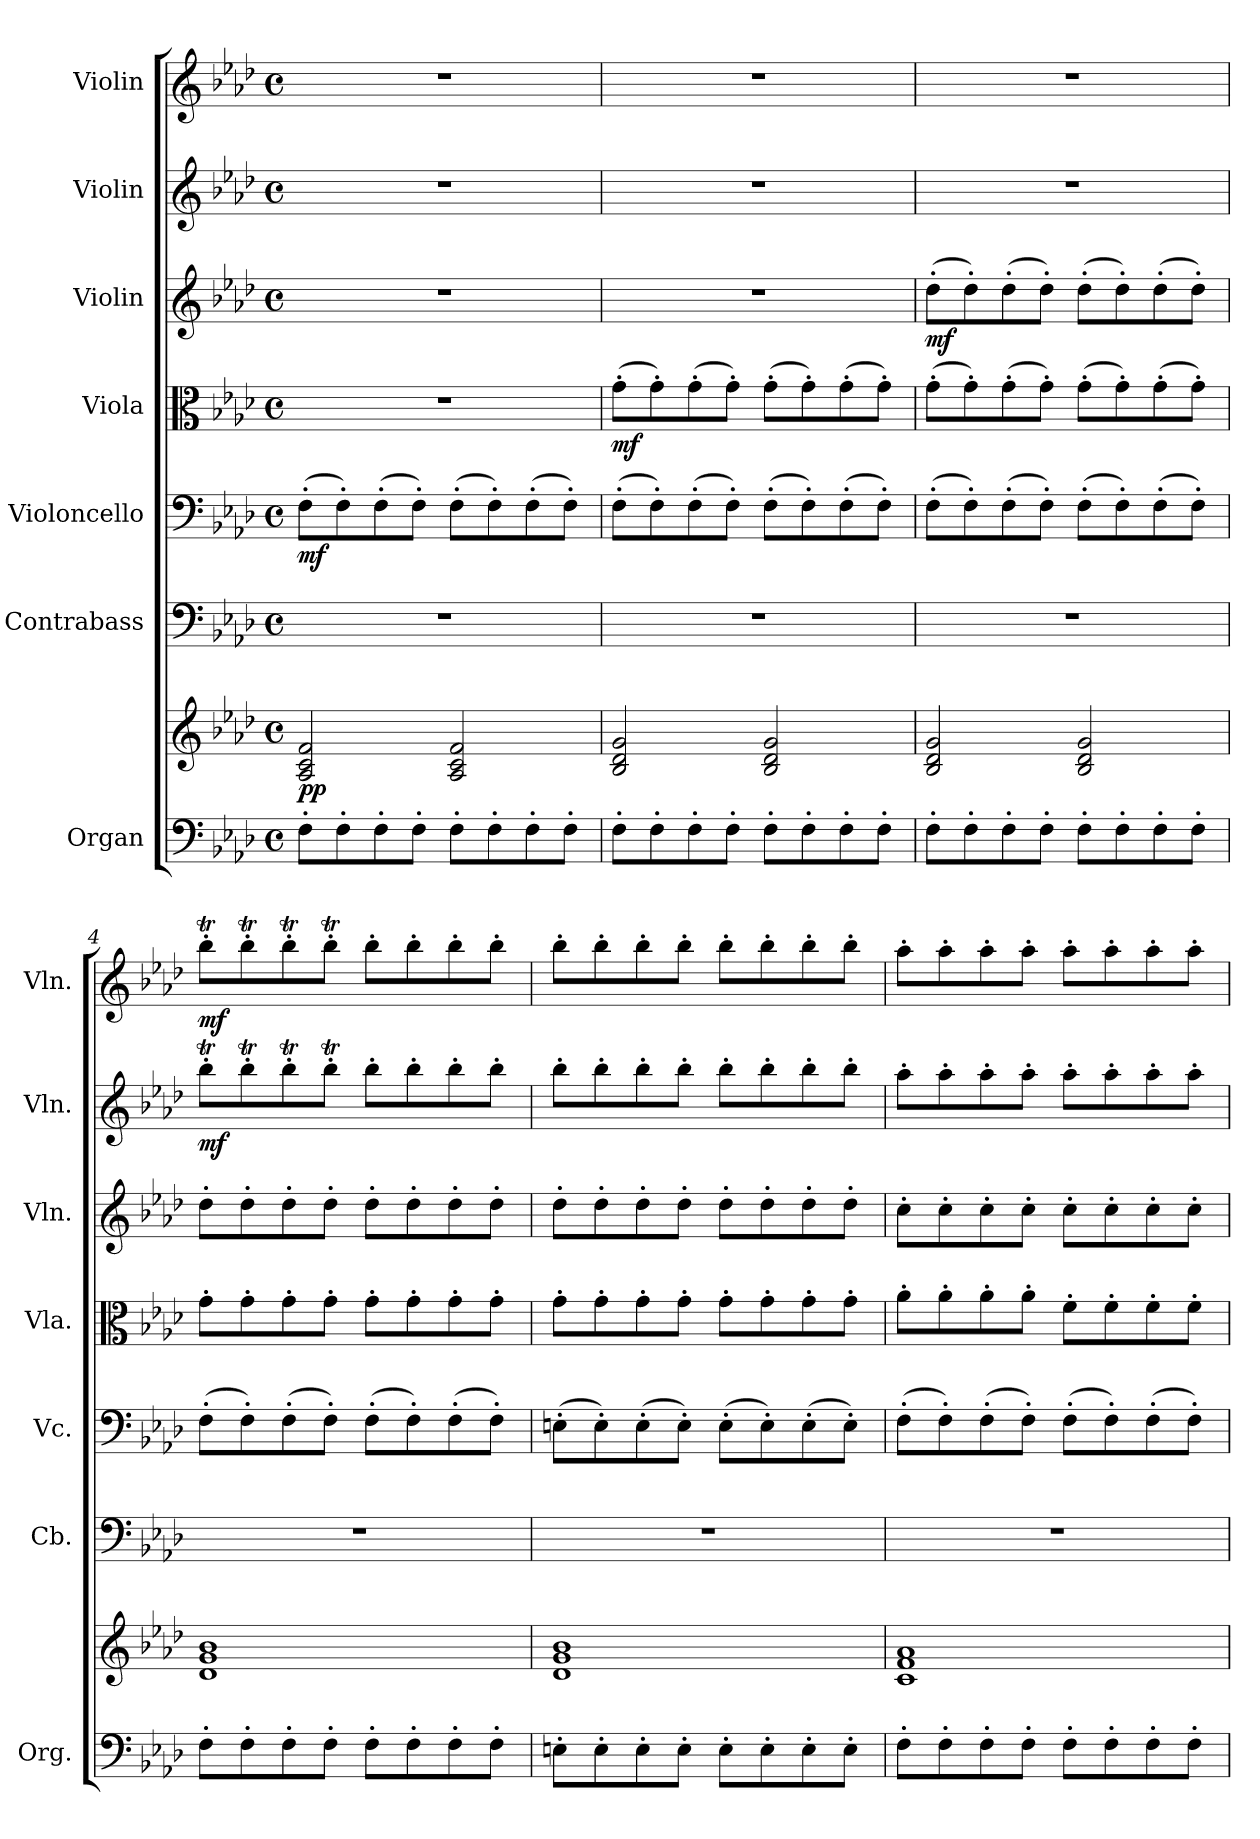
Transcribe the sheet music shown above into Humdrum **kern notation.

**kern	**kern	**dynam	**kern	**kern	**dynam	**kern	**dynam	**kern	**dynam	**kern	**dynam	**kern	**dynam
*part7	*part7	*part7	*part6	*part5	*part5	*part4	*part4	*part3	*part3	*part2	*part2	*part1	*part1
*staff8	*staff7	*staff7/8	*staff6	*staff5	*staff5	*staff4	*staff4	*staff3	*staff3	*staff2	*staff2	*staff1	*staff1
*I"Organ	*	*	*I"Contrabass	*I"Violoncello	*	*I"Viola	*	*I"Violin	*	*I"Violin	*	*I"Violin	*
*I'Org.	*	*	*I'Cb.	*I'Vc.	*	*I'Vla.	*	*I'Vln.	*	*I'Vln.	*	*I'Vln.	*
*clefF4	*clefG2	*	*clefF4	*clefF4	*	*clefC3	*	*clefG2	*	*clefG2	*	*clefG2	*
*	*	*	*ITrd7c12	*	*	*	*	*	*	*	*	*	*
*k[b-e-a-d-]	*k[b-e-a-d-]	*	*k[b-e-a-d-]	*k[b-e-a-d-]	*	*k[b-e-a-d-]	*	*k[b-e-a-d-]	*	*k[b-e-a-d-]	*	*k[b-e-a-d-]	*
*M4/4	*M4/4	*	*M4/4	*M4/4	*	*M4/4	*	*M4/4	*	*M4/4	*	*M4/4	*
*met(c)	*met(c)	*	*met(c)	*met(c)	*	*met(c)	*	*met(c)	*	*met(c)	*	*met(c)	*
*MM143	*MM143	*	*MM143	*MM143	*	*MM143	*	*MM143	*	*MM143	*	*MM143	*
=1	=1	=1	=1	=1	=1	=1	=1	=1	=1	=1	=1	=1	=1
!	!	!LO:DY:b	!	!	!LO:DY:b	!	!	!	!	!	!	!	!
8F'\L	2A-/ 2c/ 2f/	pp	1r	(>8F'\L	mf	1r	.	1r	.	1r	.	1r	.
8F'\	.	.	.	8F'\)	.	.	.	.	.	.	.	.	.
8F'\	.	.	.	(>8F'\	.	.	.	.	.	.	.	.	.
8F'\J	.	.	.	8F'\J)	.	.	.	.	.	.	.	.	.
8F'\L	2A-/ 2c/ 2f/	.	.	(>8F'\L	.	.	.	.	.	.	.	.	.
8F'\	.	.	.	8F'\)	.	.	.	.	.	.	.	.	.
8F'\	.	.	.	(>8F'\	.	.	.	.	.	.	.	.	.
8F'\J	.	.	.	8F'\J)	.	.	.	.	.	.	.	.	.
=2	=2	=2	=2	=2	=2	=2	=2	=2	=2	=2	=2	=2	=2
!	!	!	!	!	!	!	!LO:DY:b	!	!	!	!	!	!
8F'\L	2B-/ 2d-/ 2g/	.	1r	(>8F'\L	.	(>8g'\L	mf	1r	.	1r	.	1r	.
8F'\	.	.	.	8F'\)	.	8g'\)	.	.	.	.	.	.	.
8F'\	.	.	.	(>8F'\	.	(>8g'\	.	.	.	.	.	.	.
8F'\J	.	.	.	8F'\J)	.	8g'\J)	.	.	.	.	.	.	.
8F'\L	2B-/ 2d-/ 2g/	.	.	(>8F'\L	.	(>8g'\L	.	.	.	.	.	.	.
8F'\	.	.	.	8F'\)	.	8g'\)	.	.	.	.	.	.	.
8F'\	.	.	.	(>8F'\	.	(>8g'\	.	.	.	.	.	.	.
8F'\J	.	.	.	8F'\J)	.	8g'\J)	.	.	.	.	.	.	.
=3	=3	=3	=3	=3	=3	=3	=3	=3	=3	=3	=3	=3	=3
!	!	!	!	!	!	!	!	!	!LO:DY:b	!	!	!	!
8F'\L	2B-/ 2d-/ 2g/	.	1r	(>8F'\L	.	(>8g'\L	.	(>8dd-'\L	mf	1r	.	1r	.
8F'\	.	.	.	8F'\)	.	8g'\)	.	8dd-'\)	.	.	.	.	.
8F'\	.	.	.	(>8F'\	.	(>8g'\	.	(>8dd-'\	.	.	.	.	.
8F'\J	.	.	.	8F'\J)	.	8g'\J)	.	8dd-'\J)	.	.	.	.	.
8F'\L	2B-/ 2d-/ 2g/	.	.	(>8F'\L	.	(>8g'\L	.	(>8dd-'\L	.	.	.	.	.
8F'\	.	.	.	8F'\)	.	8g'\)	.	8dd-'\)	.	.	.	.	.
8F'\	.	.	.	(>8F'\	.	(>8g'\	.	(>8dd-'\	.	.	.	.	.
8F'\J	.	.	.	8F'\J)	.	8g'\J)	.	8dd-'\J)	.	.	.	.	.
=4	=4	=4	=4	=4	=4	=4	=4	=4	=4	=4	=4	=4	=4
!	!	!	!	!	!	!	!	!	!	!	!LO:DY:b	!	!LO:DY:b
8F'\L	1d- 1g 1b-	.	1r	(>8F'\L	.	8g'\L	.	8dd-'\L	.	8bb-T'\L	mf	8bb-T'\L	mf
8F'\	.	.	.	8F'\)	.	8g'\	.	8dd-'\	.	8bb-T'\	.	8bb-T'\	.
8F'\	.	.	.	(>8F'\	.	8g'\	.	8dd-'\	.	8bb-T'\	.	8bb-T'\	.
8F'\J	.	.	.	8F'\J)	.	8g'\J	.	8dd-'\J	.	8bb-T'\J	.	8bb-T'\J	.
8F'\L	.	.	.	(>8F'\L	.	8g'\L	.	8dd-'\L	.	8bb-'\L	.	8bb-'\L	.
8F'\	.	.	.	8F'\)	.	8g'\	.	8dd-'\	.	8bb-'\	.	8bb-'\	.
8F'\	.	.	.	(>8F'\	.	8g'\	.	8dd-'\	.	8bb-'\	.	8bb-'\	.
8F'\J	.	.	.	8F'\J)	.	8g'\J	.	8dd-'\J	.	8bb-'\J	.	8bb-'\J	.
!!LO:PB:g=z
=5	=5	=5	=5	=5	=5	=5	=5	=5	=5	=5	=5	=5	=5
8En'\L	1d- 1g 1b-	.	1r	(>8En'\L	.	8g'\L	.	8dd-'\L	.	8bb-'\L	.	8bb-'\L	.
8E'\	.	.	.	8E'\)	.	8g'\	.	8dd-'\	.	8bb-'\	.	8bb-'\	.
8E'\	.	.	.	(>8E'\	.	8g'\	.	8dd-'\	.	8bb-'\	.	8bb-'\	.
8E'\J	.	.	.	8E'\J)	.	8g'\J	.	8dd-'\J	.	8bb-'\J	.	8bb-'\J	.
8E'\L	.	.	.	(>8E'\L	.	8g'\L	.	8dd-'\L	.	8bb-'\L	.	8bb-'\L	.
8E'\	.	.	.	8E'\)	.	8g'\	.	8dd-'\	.	8bb-'\	.	8bb-'\	.
8E'\	.	.	.	(>8E'\	.	8g'\	.	8dd-'\	.	8bb-'\	.	8bb-'\	.
8E'\J	.	.	.	8E'\J)	.	8g'\J	.	8dd-'\J	.	8bb-'\J	.	8bb-'\J	.
=6	=6	=6	=6	=6	=6	=6	=6	=6	=6	=6	=6	=6	=6
8F'\L	1c 1f 1a-	.	1r	(>8F'\L	.	8a-'\L	.	8cc'\L	.	8aa-'\L	.	8aa-'\L	.
8F'\	.	.	.	8F'\)	.	8a-'\	.	8cc'\	.	8aa-'\	.	8aa-'\	.
8F'\	.	.	.	(>8F'\	.	8a-'\	.	8cc'\	.	8aa-'\	.	8aa-'\	.
8F'\J	.	.	.	8F'\J)	.	8a-'\J	.	8cc'\J	.	8aa-'\J	.	8aa-'\J	.
8F'\L	.	.	.	(>8F'\L	.	8f'\L	.	8cc'\L	.	8aa-'\L	.	8aa-'\L	.
8F'\	.	.	.	8F'\)	.	8f'\	.	8cc'\	.	8aa-'\	.	8aa-'\	.
8F'\	.	.	.	(>8F'\	.	8f'\	.	8cc'\	.	8aa-'\	.	8aa-'\	.
8F'\J	.	.	.	8F'\J)	.	8f'\J	.	8cc'\J	.	8aa-'\J	.	8aa-'\J	.
=	=	=	=	=	=	=	=	=	=	=	=	=	=
*-	*-	*-	*-	*-	*-	*-	*-	*-	*-	*-	*-	*-	*-
